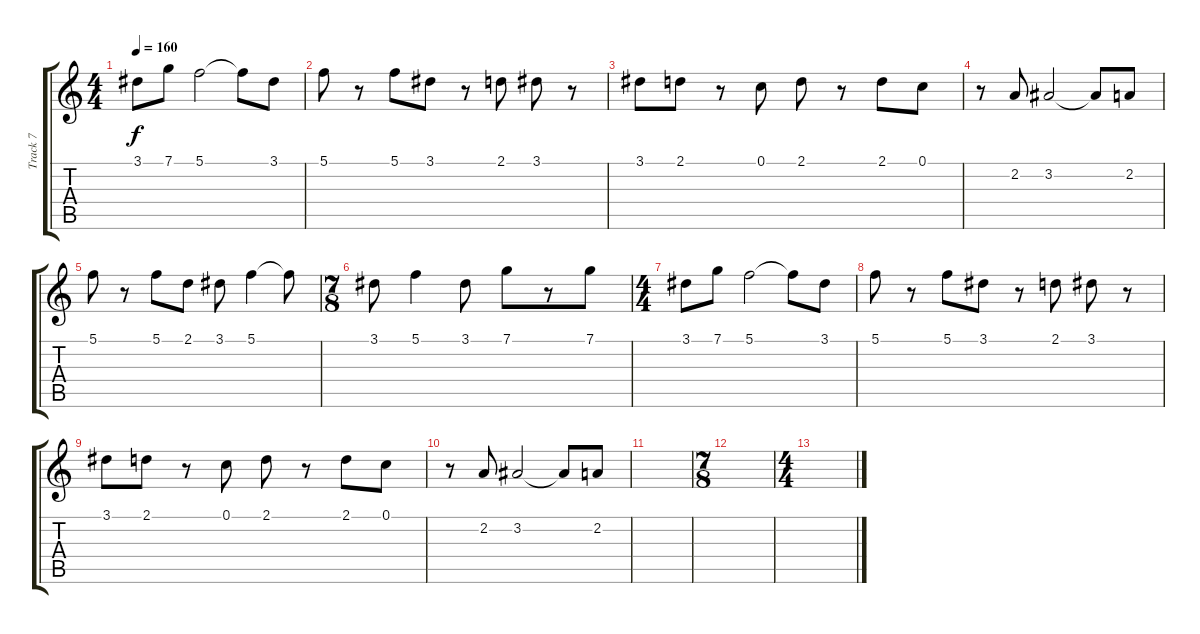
\track ("Track 7" "Track 7") {instrument acousticguitarsteel}
\staff {score tabs}
\tuning (C4 G3 Eb3 Bb2 F2 C2) {hide}
\ts (4 4)
\tempo 160
\clef g2
\ks c
3.1.8{dy f} 7.1.8 5.1.2 5.1{t}.8 3.1.8 |
5.1.8 r.8 5.1.8 3.1.8 r.8 2.1.8 3.1.8 r.8 |
3.1.8 2.1.8 r.8 0.1.8 2.1.8 r.8 2.1.8 0.1.8 |
r.8 2.2.8 3.2.2 3.2{t}.8 2.2.8 |
5.1.8 r.8 5.1.8 2.1.8 3.1.8 5.1.4 5.1{t}.8 |
\ts (7 8)
3.1.8 5.1.4 3.1.8 7.1.8 r.8 7.1.8 |
\ts (4 4)
3.1.8 7.1.8 5.1.2 5.1{t}.8 3.1.8 |
5.1.8 r.8 5.1.8 3.1.8 r.8 2.1.8 3.1.8 r.8 |
3.1.8 2.1.8 r.8 0.1.8 2.1.8 r.8 2.1.8 0.1.8 |
r.8 2.2.8 3.2.2 3.2{t}.8 2.2.8 |
|
\ts (7 8)
|
\ts (4 4)
